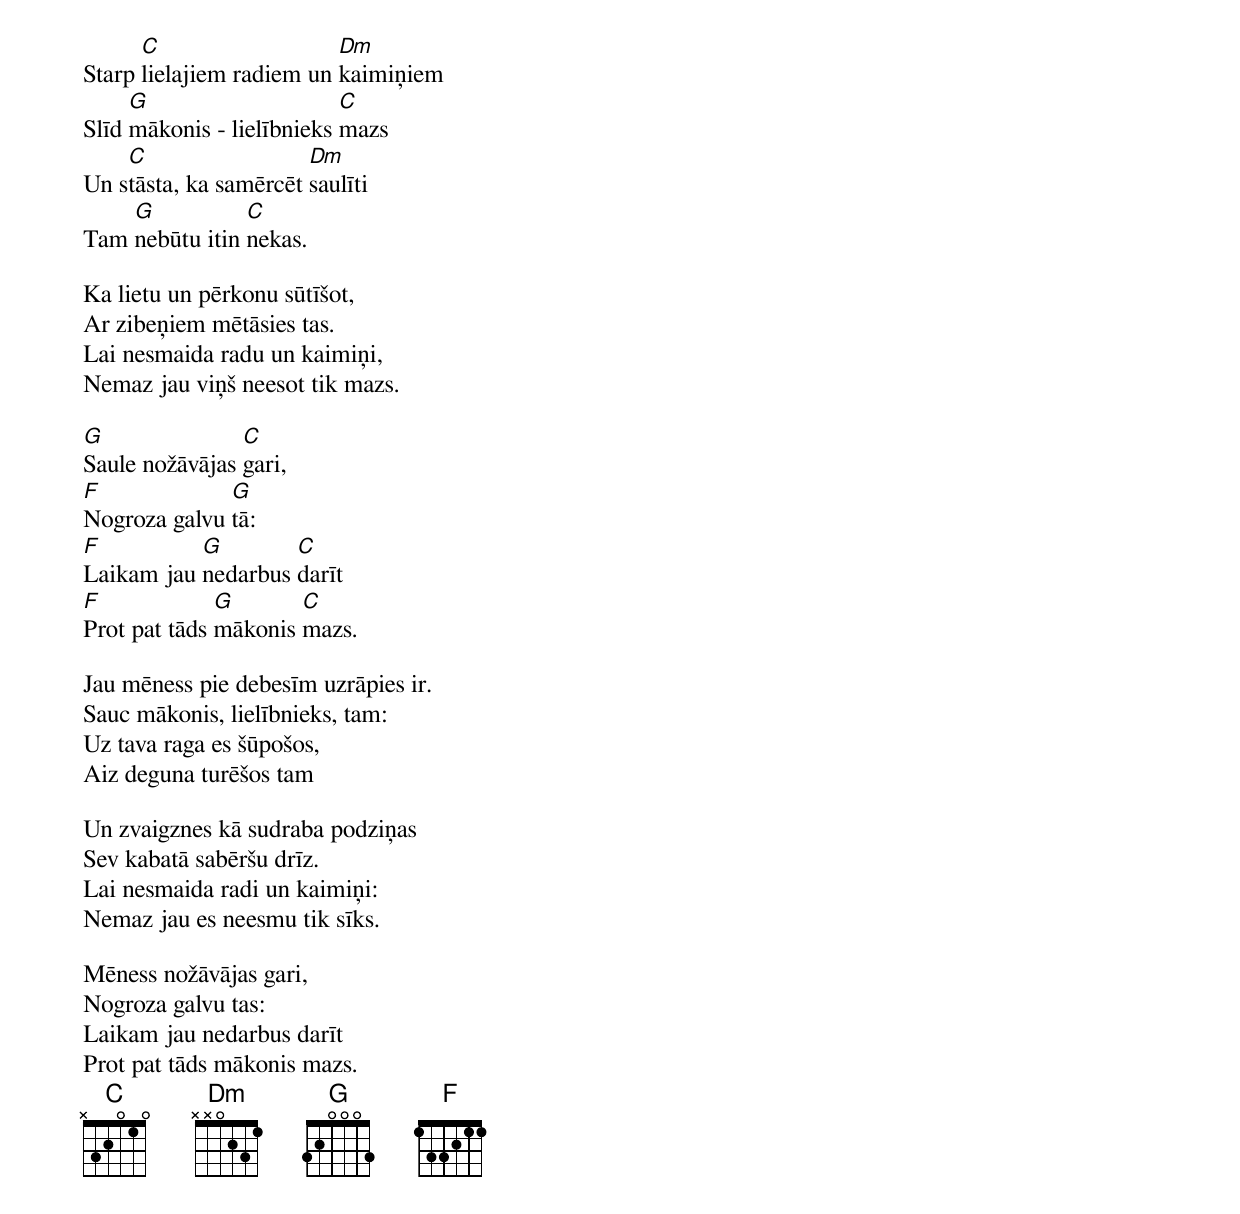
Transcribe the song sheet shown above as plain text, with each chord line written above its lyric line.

      C                   Dm
Starp lielajiem radiem un kaimiņiem
     G                     C
Slīd mākonis - lielībnieks mazs
    C                  Dm
Un stāsta, ka samērcēt saulīti
    G           C
Tam nebūtu itin nekas.

Ka lietu un pērkonu sūtīšot,
Ar zibeņiem mētāsies tas.
Lai nesmaida radu un kaimiņi,
Nemaz jau viņš neesot tik mazs.

G               C
Saule nožāvājas gari,
F             G
Nogroza galvu tā:
F          G        C
Laikam jau nedarbus darīt
F             G       C
Prot pat tāds mākonis mazs.

Jau mēness pie debesīm uzrāpies ir.
Sauc mākonis, lielībnieks, tam:
Uz tava raga es šūpošos,
Aiz deguna turēšos tam

Un zvaigznes kā sudraba podziņas
Sev kabatā sabēršu drīz.
Lai nesmaida radi un kaimiņi:
Nemaz jau es neesmu tik sīks.

Mēness nožāvājas gari,
Nogroza galvu tas:
Laikam jau nedarbus darīt
Prot pat tāds mākonis mazs.
